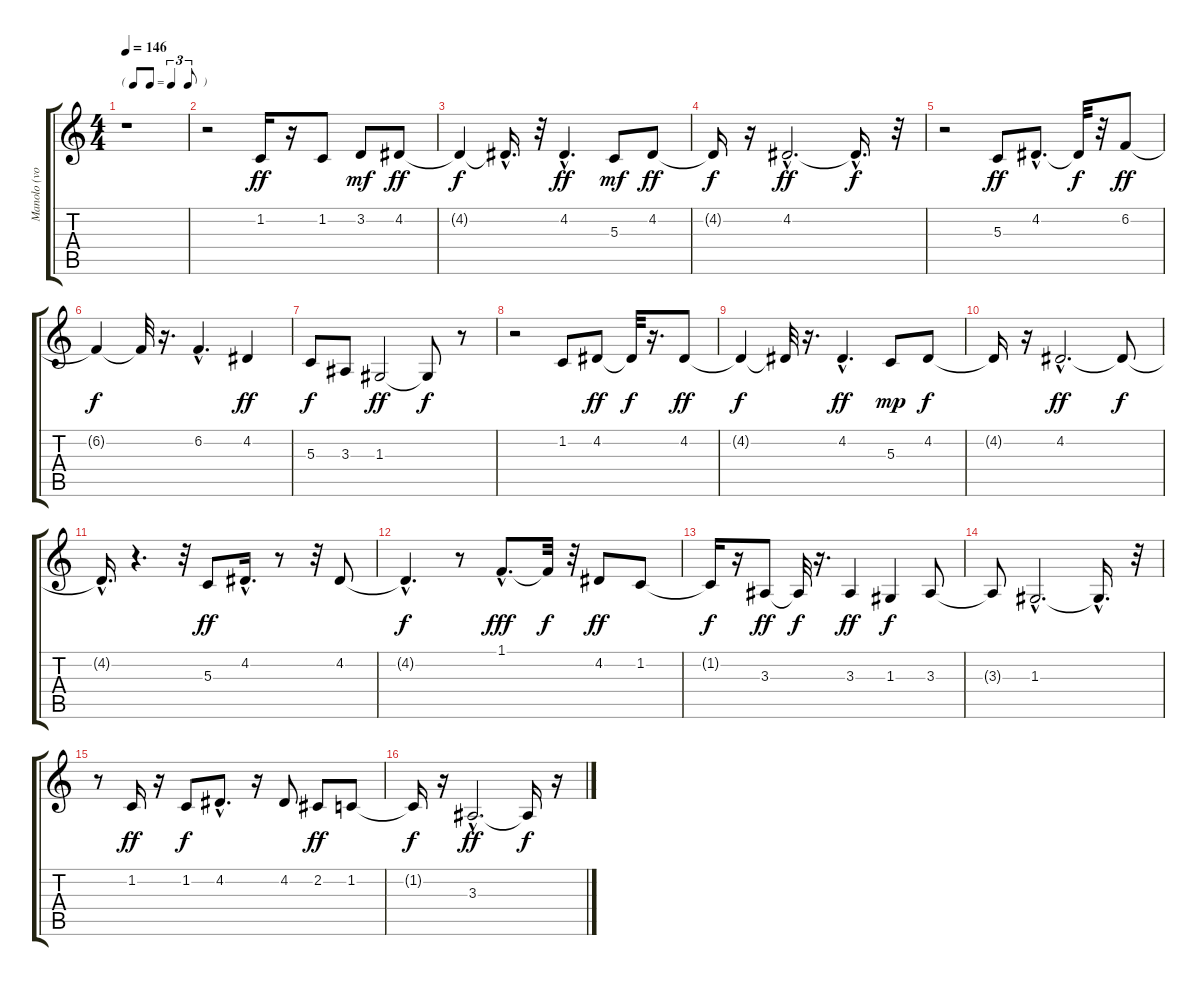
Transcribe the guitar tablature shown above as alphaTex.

\track ("Manolo (voz)" "Manolo (vo") {instrument voiceoohs}
\staff {score tabs}
\tuning (E4 B3 G3 D3 A2 E2) {hide}
\ts (4 4)
\tf triplet8th
\tempo 146
\clef g2
\ks c
r.1{dy f} |
r.2 1.2.16{dy ff} r.16 1.2.8 3.2.8{dy mf} 4.2.8{dy ff} |
4.2{t}.4{dy f} 4.2{hac t}.16{d} r.32 4.2{hac}.4{d dy ff} 5.3.8{dy mf} 4.2.8{dy ff} |
4.2{t}.16{dy f} r.16 4.2{hac}.2{d dy ff} 4.2{hac t}.16{d dy f} r.32 |
r.2 5.3.8{dy ff} 4.2{hac}.8{d} 4.2{t}.32{dy f} r.32 6.2.8{dy ff} |
6.2{t}.4{dy f} 6.2{t}.32 r.16{d} 6.2{hac}.4{d} 4.2.4{dy ff} |
5.3.8{dy f} 3.3.8 1.3.2{dy ff} 1.3{t}.8{dy f} r.8 |
r.2 1.2.8 4.2.8{dy ff} 4.2{t}.32{dy f} r.16{d} 4.2.8{dy ff} |
4.2{t}.4{dy f} 4.2{t}.32 r.16{d} 4.2{hac}.4{d dy ff} 5.3.8{dy mp} 4.2.8{dy f} |
4.2{t}.16 r.16 4.2{hac}.2{d dy ff} 4.2{t}.8{dy f} |
4.2{hac t}.16{d} r.4{d} r.32 5.3.8{dy ff} 4.2{hac}.16{d} r.8 r.32 4.2.8 |
4.2{hac t}.4{d dy f} r.8 1.1{hac}.8{d dy fff} 1.1{t}.32{dy f} r.32 4.2.8{dy ff} 1.2.8 |
1.2{t}.16{dy f} r.16 3.3.8{dy ff} 3.3{t}.32{dy f} r.16{d} 3.3.4{dy ff} 1.3.4{dy f} 3.3.8 |
3.3{t}.8 1.3{hac}.2{d} 1.3{hac t}.16{d} r.32 |
r.8 1.2.16{dy ff} r.16 1.2.8{dy f} 4.2{hac}.8{d} r.16 4.2.8 2.2.8{dy ff} 1.2.8 |
1.2{t}.16{dy f} r.16 3.3{hac}.2{d dy ff} 3.3{t}.16{dy f} r.16
